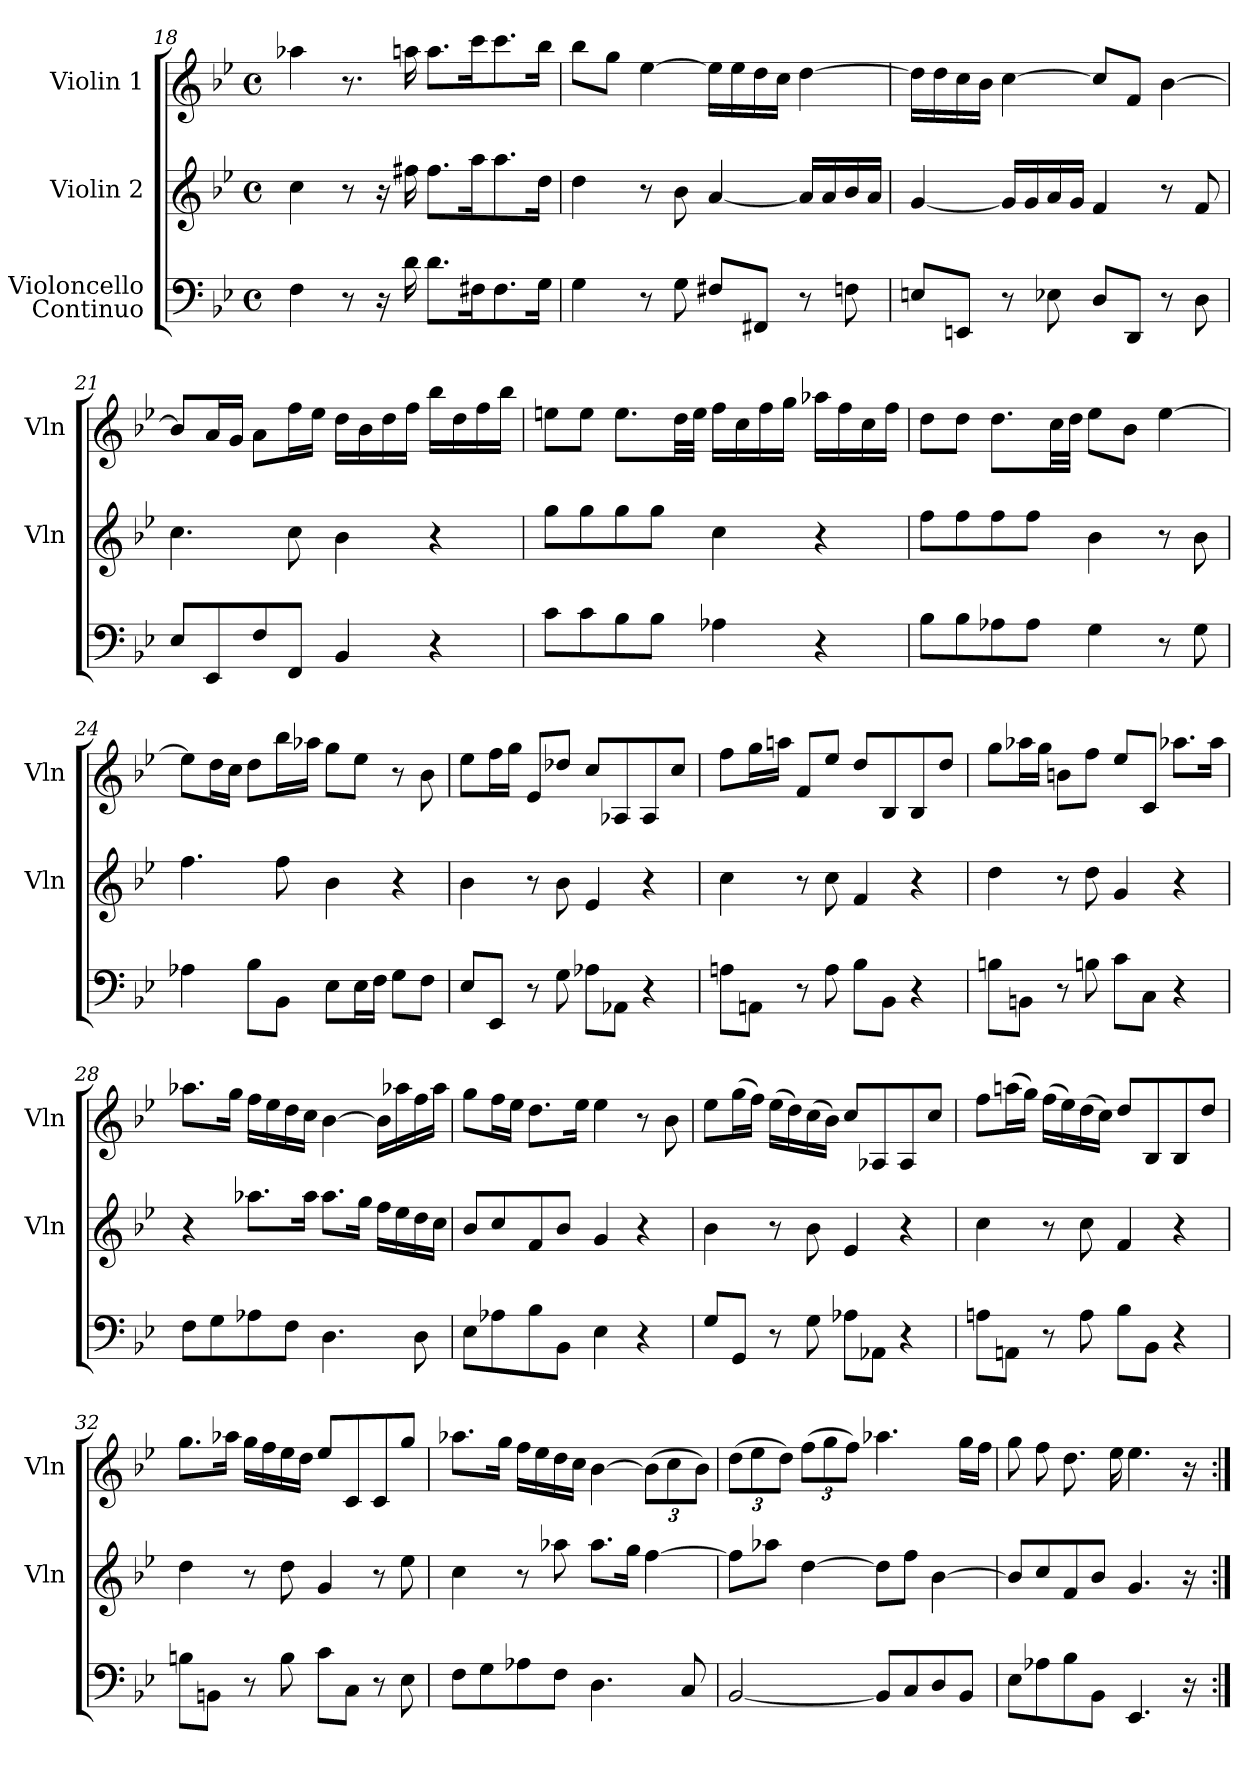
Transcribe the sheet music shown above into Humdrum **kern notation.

**kern	**kern	**kern
*part3	*part2	*part1
*staff3	*staff2	*staff1
*I"Violoncello\nContinuo	*I"Violin 2	*I"Violin 1
*	*I'Vln	*I'Vln
*clefF4	*clefG2	*clefG2
*k[b-e-]	*k[b-e-]	*k[b-e-]
*M4/4	*M4/4	*M4/4
*met(c)	*met(c)	*met(c)
=18	=18	=18
4F\	4cc\	4aa-X\
8r	8r	8.r
16r	16r	.
16d\	16ff#X\	16aan\
8.d\L	8.ff#\L	8.aa\L
16F#X\K	16aa\K	16ccc\K
8.F#\	8.aa\	8.ccc\
16G\Jk	16dd\Jk	16bb-\Jk
=19	=19	=19
4G\	4dd\	8bb-\L
.	.	8gg\J
8r	8r	[4ee-\
8G\	8b-\	.
8F#X/L	[4a/	16ee-\LL]
.	.	16ee-\
8FF#X/J	.	16dd\
.	.	16cc\JJ
8r	16a/LL]	[4dd\
.	16a/	.
8Fn\	16b-/	.
.	16a/JJ	.
=20	=20	=20
8En/L	[4g/	16dd\LL]
.	.	16dd\
8EEn/J	.	16cc\
.	.	16b-\JJ
8r	16g/LL]	[4cc\
.	16g/	.
8E-X\	16a/	.
.	16g/JJ	.
8D/L	4f/	8cc/L]
8DD/J	.	8f/J
8r	8r	[4b-\
8D\	8f/	.
=21	=21	=21
8E-/L	4.cc\	8b-/L]
8EE-/	.	16a/L
.	.	16g/JJ
8F/	.	8a\L
8FF/J	8cc\	16ff\L
.	.	16ee-\JJ
4BB-/	4b-\	16dd\LL
.	.	16b-\
.	.	16dd\
.	.	16ff\JJ
4r	4r	16bb-\LL
.	.	16dd\
.	.	16ff\
.	.	16bb-\JJ
=22	=22	=22
8c\L	8gg\L	8een\L
8c\	8gg\	8ee\J
8B-\	8gg\	8.ee\L
8B-\J	8gg\J	.
.	.	32dd\LL
.	.	32ee\JJJ
4A-X\	4cc\	16ff\LL
.	.	16cc\
.	.	16ff\
.	.	16gg\JJ
4r	4r	16aa-X\LL
.	.	16ff\
.	.	16cc\
.	.	16ff\JJ
=23	=23	=23
8B-\L	8ff\L	8dd\L
8B-\	8ff\	8dd\J
8A-X\	8ff\	8.dd\L
8A-\J	8ff\J	.
.	.	32cc\LL
.	.	32dd\JJJ
4G\	4b-\	8ee-\L
.	.	8b-\J
8r	8r	[4ee-\
8G\	8b-\	.
=24	=24	=24
4A-X\	4.ff\	8ee-\L]
.	.	16dd\L
.	.	16cc\JJ
8B-\L	.	8dd\L
8BB-\J	8ff\	16bb-\L
.	.	16aa-X\JJ
8E-\L	4b-\	8gg\L
16E-\L	.	8ee-\J
16F\JJ	.	.
8G\L	4r	8r
8F\J	.	8b-\
=25	=25	=25
8E-/L	4b-\	8ee-\L
8EE-/J	.	16ff\L
.	.	16gg\JJ
8r	8r	8e-/L
8G\	8b-\	8dd-X/J
8A-X\L	4e-/	8cc/L
8AA-X\J	.	8A-X/
4r	4r	8A-/
.	.	8cc/J
=26	=26	=26
8An\L	4cc\	8ff\L
8AAn\J	.	16gg\L
.	.	16aan\JJ
8r	8r	8f/L
8A\	8cc\	8ee-/J
8B-\L	4f/	8dd/L
8BB-\J	.	8B-/
4r	4r	8B-/
.	.	8dd/J
=27	=27	=27
8Bn\L	4dd\	8gg\L
8BBn\J	.	16aa-X\L
.	.	16gg\JJ
8r	8r	8bn\L
8Bn\	8dd\	8ff\J
8c\L	4g/	8ee-/L
8C\J	.	8c/J
4r	4r	8.aa-X\L
.	.	16aa-\Jk
=28	=28	=28
8F\L	4r	8.aa-X\L
8G\	.	.
.	.	16gg\Jk
8A-X\	8.aa-X\L	16ff\LL
.	.	16ee-\
8F\J	.	16dd\
.	16aa-\Jk	16cc\JJ
4.D\	8.aa-\L	[4b-\
.	16gg\Jk	.
.	16ff\LL	16b-\LL]
.	16ee-\	16aa-X\
8D\	16dd\	16ff\
.	16cc\JJ	16aa-\JJ
=29	=29	=29
8E-\L	8b-/L	8gg\L
8A-X\	8cc/	16ff\L
.	.	16ee-\JJ
8B-\	8f/	8.dd\L
8BB-\J	8b-/J	.
.	.	16ee-\Jk
4E-\	4g/	4ee-\
4r	4r	8r
.	.	8b-\
=30	=30	=30
8G/L	4b-\	8ee-\L
8GG/J	.	(16gg\L
.	.	16ff\JJ)
8r	8r	(16ee-\LL
.	.	16dd\)
8G\	8b-\	(16cc\
.	.	16b-\JJ)
8A-X\L	4e-/	8cc/L
8AA-X\J	.	8A-X/
4r	4r	8A-/
.	.	8cc/J
=31	=31	=31
8An\L	4cc\	8ff\L
8AAn\J	.	(16aan\L
.	.	16gg\JJ)
8r	8r	(16ff\LL
.	.	16ee-\)
8A\	8cc\	(16dd\
.	.	16cc\JJ)
8B-\L	4f/	8dd/L
8BB-\J	.	8B-/
4r	4r	8B-/
.	.	8dd/J
=32	=32	=32
8Bn\L	4dd\	8.gg\L
8BBn\J	.	.
.	.	16aa-X\Jk
8r	8r	16gg\LL
.	.	16ff\
8B\	8dd\	16ee-\
.	.	16dd\JJ
8c\L	4g/	8ee-/L
8C\J	.	8c/
8r	8r	8c/
8E-\	8ee-\	8gg/J
=33	=33	=33
8F\L	4cc\	8.aa-X\L
8G\	.	.
.	.	16gg\Jk
8A-X\	8r	16ff\LL
.	.	16ee-\
8F\J	8aa-X\	16dd\
.	.	16cc\JJ
4.D\	8.aa-\L	[4b-\
.	16gg\Jk	.
.	[4ff\	(12b-\L]
.	.	12cc\
8C/	.	.
.	.	12b-\J)
=34	=34	=34
[2BB-/	8ff\L]	(12dd\L
.	.	12ee-\
.	8aa-X\J	.
.	.	12dd\J)
.	[4dd\	(12ff\L
.	.	12gg\
.	.	12ff\J)
8BB-/L]	8dd\L]	4.aa-X\
8C/	8ff\J	.
8D/	[4b-\	.
8BB-/J	.	16gg\LL
.	.	16ff\JJ
=35	=35	=35
8E-\L	8b-/L]	8gg\
8A-X\	8cc/	8ff\
8B-\	8f/	8.dd\
8BB-\J	8b-/J	.
.	.	16ee-\
4.EE-/	4.g/	4.ee-\
16r	16r	16r
16ryy	16ryy	16ryy
=:|!	=:|!	=:|!
*-	*-	*-
